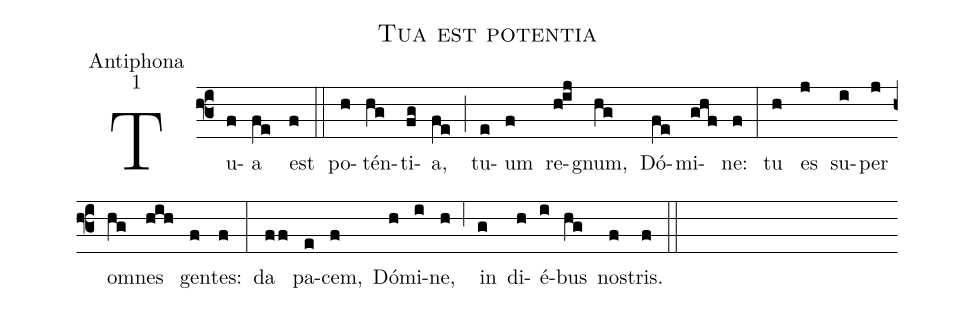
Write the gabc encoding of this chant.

name:Tua est potentia;
office-part:Antiphona;
mode:1;
%%
(f3) Tu(f)a(fe) est(f) (::) po(h)tén(hg)ti(fg)a,(fe) (;) tu(e)um(f) re(h!ij)gnum,(hg) Dó(fe)mi(ghf)ne:(f) (:) tu(h) es(j) su(i)per(j) o(hg)mnes(hih) gen(f)tes:(f) (:) da(ff) pa(e)cem,(f) Dó(h)mi(i)ne,(h) (;6) in(g) di(h)é(i)bus(hg) no(f)stris.(f) (::)
